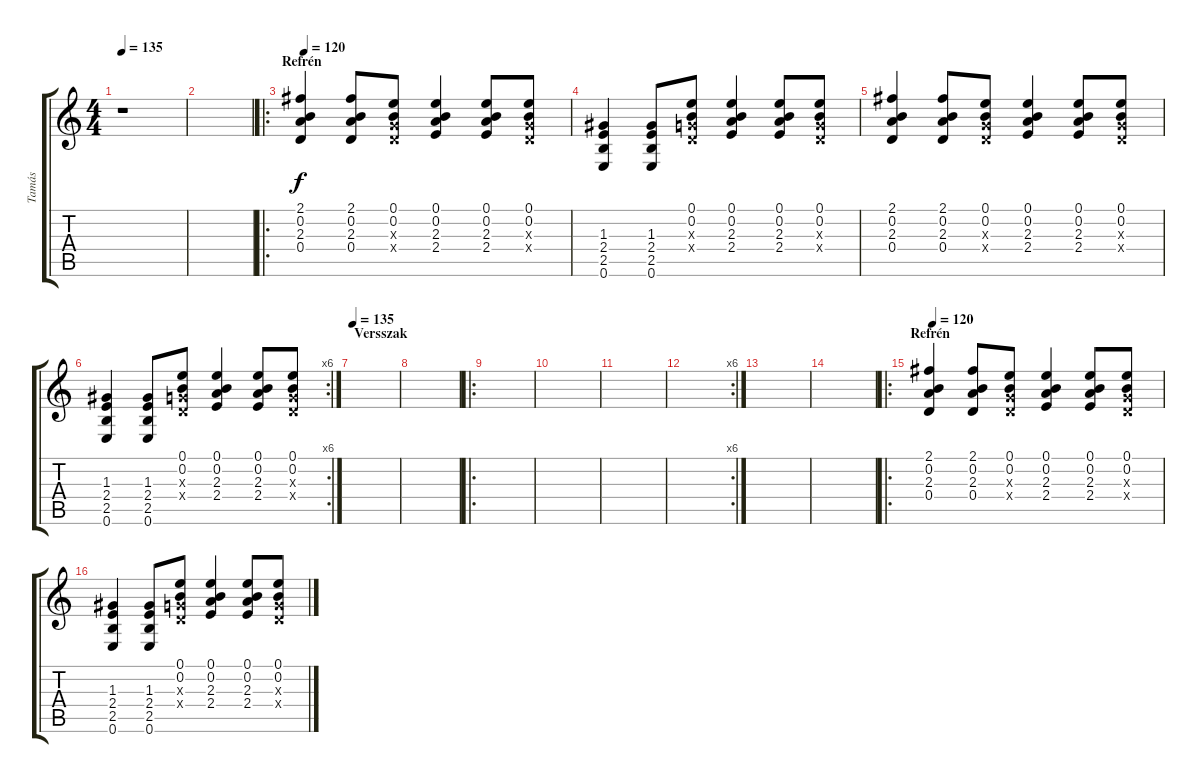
\track ("Tamás" "Tamás") {instrument acousticguitarnylon}
\staff {score tabs}
\tuning (E4 B3 G3 D3 A2 E2) {hide}
\ts (4 4)
\tempo 135
\clef g2
\ks c
r.1{dy f} |
|
\ro
\section ("" "Refrén")
\tempo 120
(2.1 0.2 2.3 0.4).4 (2.1 0.2 2.3 0.4).8 (0.1 0.2 0.3{x} 0.4{x}).8 (0.1 0.2 2.3 2.4).4 (0.1 0.2 2.3 2.4).8 (0.1 0.2 0.3{x} 0.4{x}).8 |
(1.3 2.4 2.5 0.6).4 (1.3 2.4 2.5 0.6).8 (0.1 0.2 0.3{x} 0.4{x}).8 (0.1 0.2 2.3 2.4).4 (0.1 0.2 2.3 2.4).8 (0.1 0.2 0.3{x} 0.4{x}).8 |
(2.1 0.2 2.3 0.4).4 (2.1 0.2 2.3 0.4).8 (0.1 0.2 0.3{x} 0.4{x}).8 (0.1 0.2 2.3 2.4).4 (0.1 0.2 2.3 2.4).8 (0.1 0.2 0.3{x} 0.4{x}).8 |
\rc 6
(1.3 2.4 2.5 0.6).4 (1.3 2.4 2.5 0.6).8 (0.1 0.2 0.3{x} 0.4{x}).8 (0.1 0.2 2.3 2.4).4 (0.1 0.2 2.3 2.4).8 (0.1 0.2 0.3{x} 0.4{x}).8 |
\section ("" "Versszak")
\tempo 135
|
|
\ro
|
|
|
\rc 6
|
|
|
\ro
\section ("" "Refrén")
\tempo 120
(2.1 0.2 2.3 0.4).4 (2.1 0.2 2.3 0.4).8 (0.1 0.2 0.3{x} 0.4{x}).8 (0.1 0.2 2.3 2.4).4 (0.1 0.2 2.3 2.4).8 (0.1 0.2 0.3{x} 0.4{x}).8 |
(1.3 2.4 2.5 0.6).4 (1.3 2.4 2.5 0.6).8 (0.1 0.2 0.3{x} 0.4{x}).8 (0.1 0.2 2.3 2.4).4 (0.1 0.2 2.3 2.4).8 (0.1 0.2 0.3{x} 0.4{x}).8
